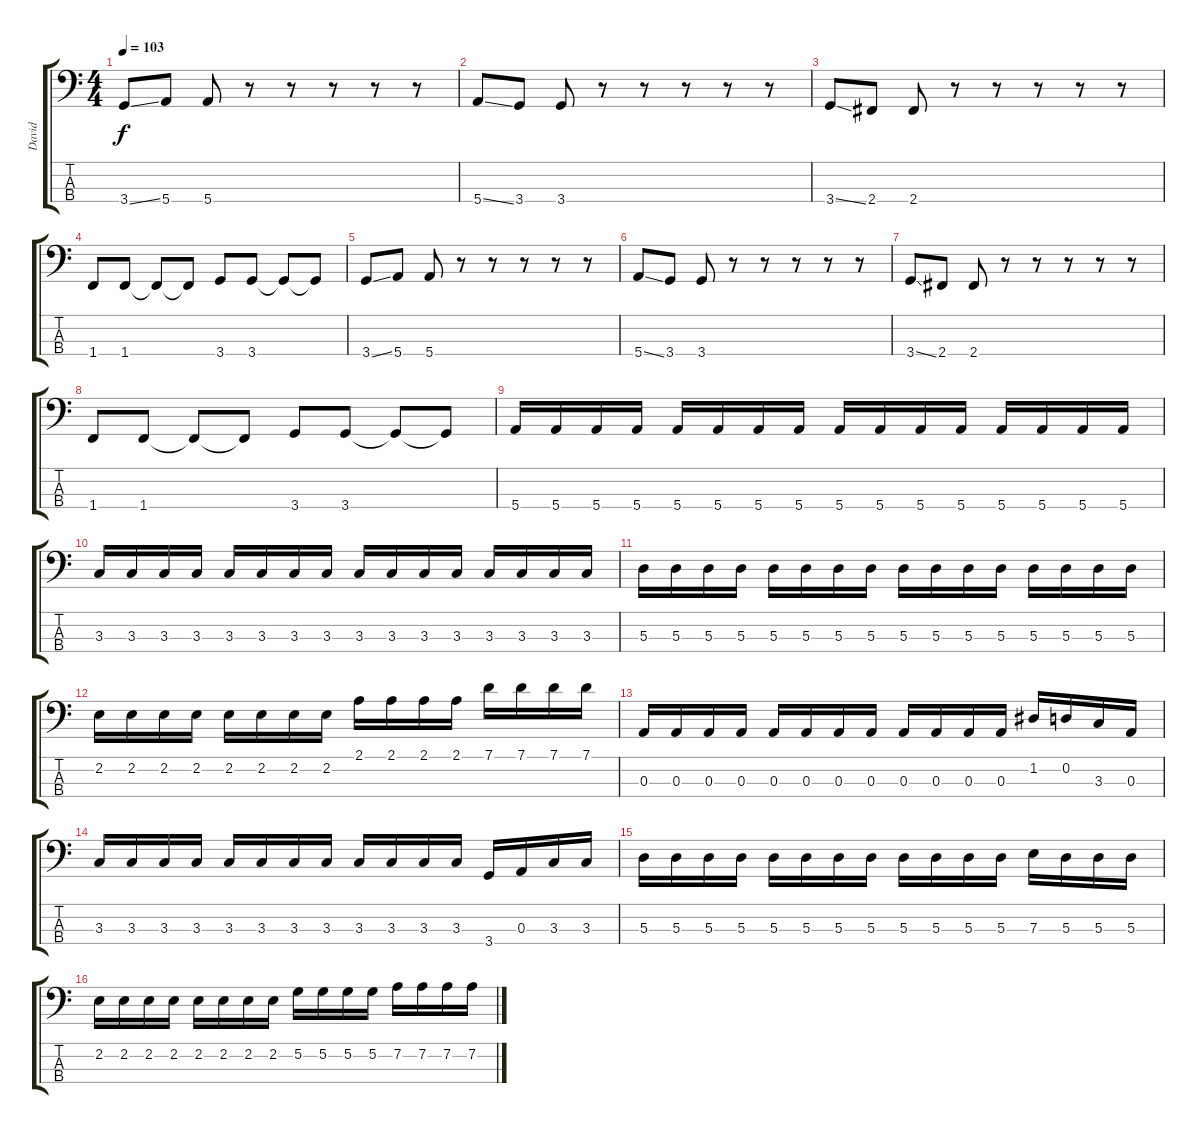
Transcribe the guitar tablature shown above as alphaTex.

\track ("David" "David") {instrument electricbasspick}
\staff {score tabs}
\tuning (G2 D2 A1 E1) {hide}
\ts (4 4)
\tempo 103
\clef f4
\ks c
3.4{ss}.8{dy f} 5.4.8 5.4.8 r.8 r.8 r.8 r.8 r.8 |
5.4{ss}.8 3.4.8 3.4.8 r.8 r.8 r.8 r.8 r.8 |
3.4{ss}.8 2.4.8 2.4.8 r.8 r.8 r.8 r.8 r.8 |
1.4.8 1.4.8 1.4{t}.8 1.4{t}.8 3.4.8 3.4.8 3.4{t}.8 3.4{t}.8 |
3.4{ss}.8 5.4.8 5.4.8 r.8 r.8 r.8 r.8 r.8 |
5.4{ss}.8 3.4.8 3.4.8 r.8 r.8 r.8 r.8 r.8 |
3.4{ss}.8 2.4.8 2.4.8 r.8 r.8 r.8 r.8 r.8 |
1.4.8 1.4.8 1.4{t}.8 1.4{t}.8 3.4.8 3.4.8 3.4{t}.8 3.4{t}.8 |
5.4.16 5.4.16 5.4.16 5.4.16 5.4.16 5.4.16 5.4.16 5.4.16 5.4.16 5.4.16 5.4.16 5.4.16 5.4.16 5.4.16 5.4.16 5.4.16 |
3.3.16 3.3.16 3.3.16 3.3.16 3.3.16 3.3.16 3.3.16 3.3.16 3.3.16 3.3.16 3.3.16 3.3.16 3.3.16 3.3.16 3.3.16 3.3.16 |
5.3.16 5.3.16 5.3.16 5.3.16 5.3.16 5.3.16 5.3.16 5.3.16 5.3.16 5.3.16 5.3.16 5.3.16 5.3.16 5.3.16 5.3.16 5.3.16 |
2.2.16 2.2.16 2.2.16 2.2.16 2.2.16 2.2.16 2.2.16 2.2.16 2.1.16 2.1.16 2.1.16 2.1.16 7.1.16 7.1.16 7.1.16 7.1.16 |
0.3.16 0.3.16 0.3.16 0.3.16 0.3.16 0.3.16 0.3.16 0.3.16 0.3.16 0.3.16 0.3.16 0.3.16 1.2.16 0.2.16 3.3.16 0.3.16 |
3.3.16 3.3.16 3.3.16 3.3.16 3.3.16 3.3.16 3.3.16 3.3.16 3.3.16 3.3.16 3.3.16 3.3.16 3.4.16 0.3.16 3.3.16 3.3.16 |
5.3.16 5.3.16 5.3.16 5.3.16 5.3.16 5.3.16 5.3.16 5.3.16 5.3.16 5.3.16 5.3.16 5.3.16 7.3.16 5.3.16 5.3.16 5.3.16 |
2.2.16 2.2.16 2.2.16 2.2.16 2.2.16 2.2.16 2.2.16 2.2.16 5.2.16 5.2.16 5.2.16 5.2.16 7.2.16 7.2.16 7.2.16 7.2.16
